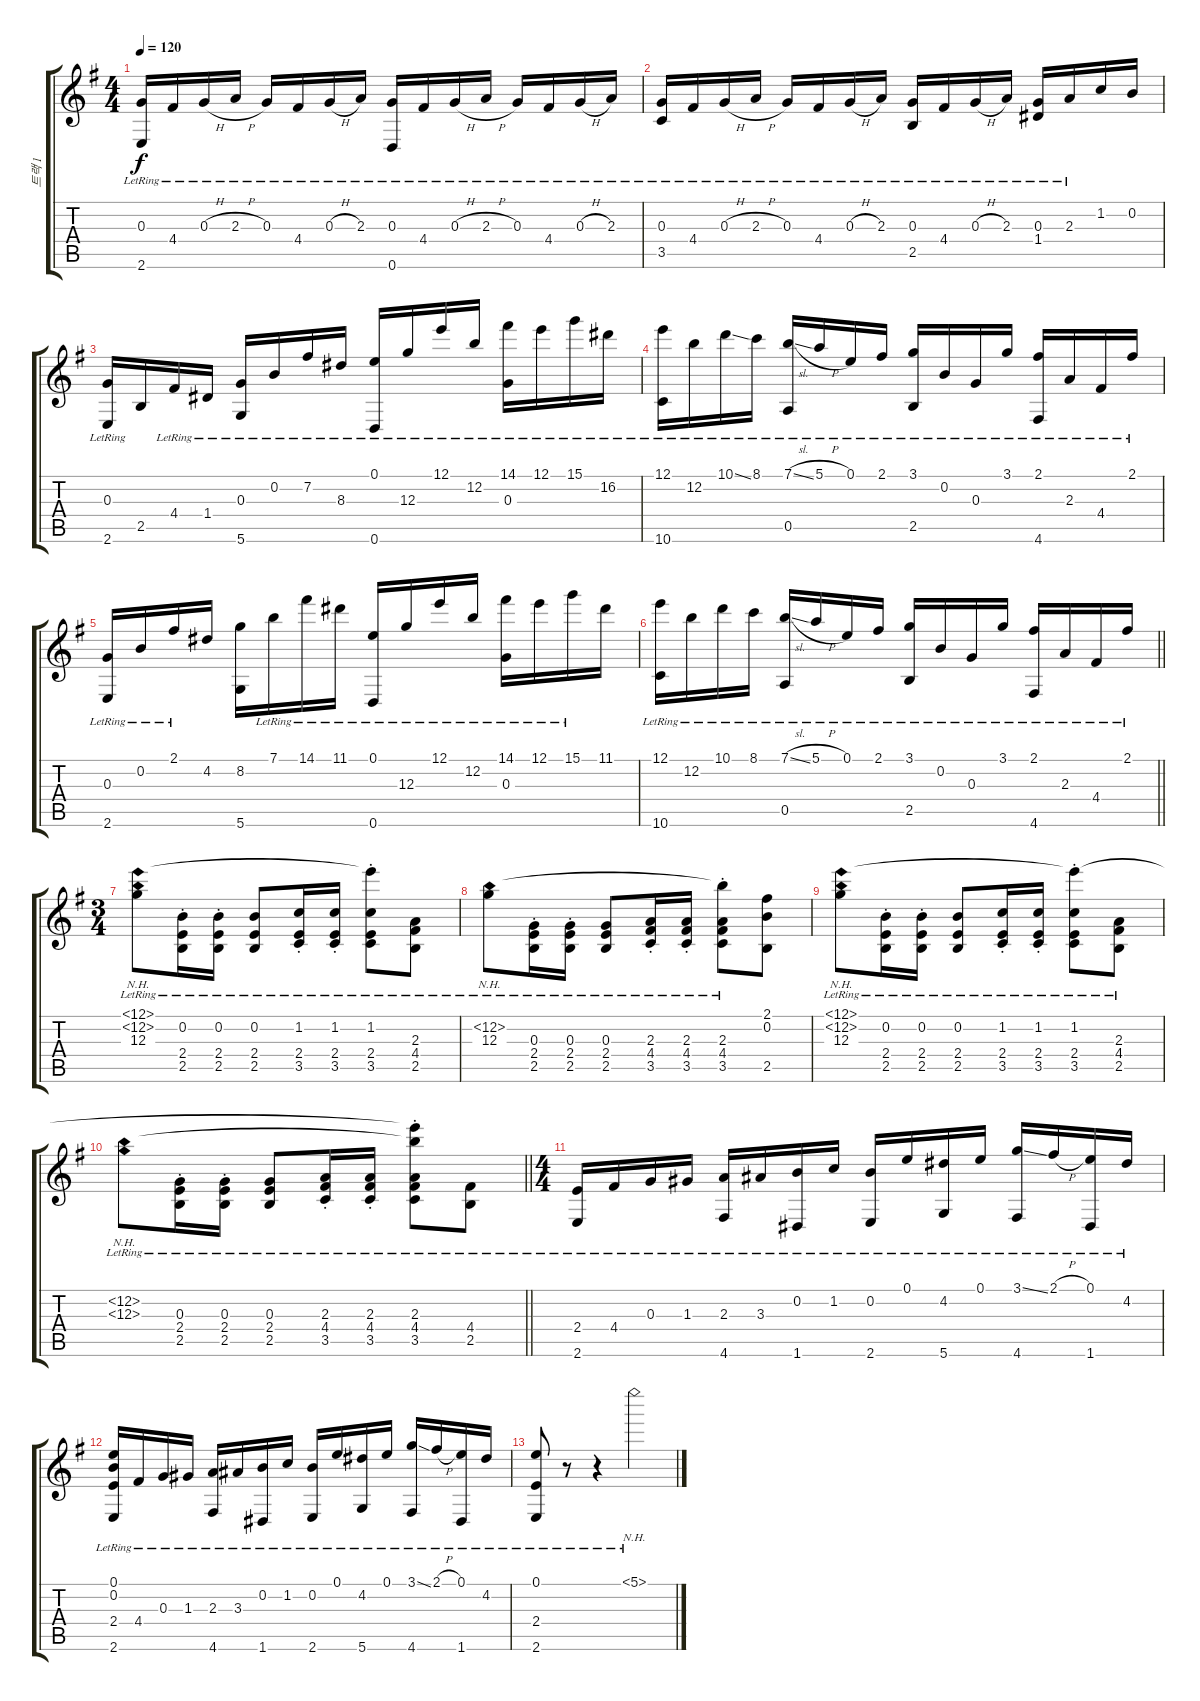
\track ("트랙 1" "트랙 1") {instrument acousticguitarsteel}
\staff {score tabs}
\tuning (E4 B3 G3 D3 A2 D2) {hide}
\ts (4 4)
\tempo 120
\clef g2
\ks g
(0.3{lr} 2.6{lr}).16{dy f} 4.4{lr}.16 0.3{h lr}.16 2.3{h lr}.16 0.3{lr}.16 4.4{lr}.16 0.3{h lr}.16 2.3{lr}.16 (0.3{lr} 0.6{lr}).16 4.4{lr}.16 0.3{h lr}.16 2.3{h lr}.16 0.3{lr}.16 4.4{lr}.16 0.3{h lr}.16 2.3{lr}.16 |
(0.3{lr} 3.5{lr}).16 4.4{lr}.16 0.3{h lr}.16 2.3{h lr}.16 0.3{lr}.16 4.4{lr}.16 0.3{h lr}.16 2.3{lr}.16 (0.3{lr} 2.5{lr}).16 4.4{lr}.16 0.3{h lr}.16 2.3{lr}.16 (0.3{lr} 1.4{lr}).16 2.3{lr}.16 1.2.16 0.2.16 |
(0.3{lr} 2.6{lr}).16 2.5.16 4.4{lr}.16 1.4{lr}.16 (0.3{lr} 5.6).16 0.2{lr}.16 7.2{lr}.16 8.3{lr}.16 (0.1{lr} 0.6{lr}).16 12.3{lr}.16 12.1{lr}.16 12.2{lr}.16 (14.1{lr} 0.3).16 12.1{lr}.16 15.1{lr}.16 16.2{lr}.16 |
(12.1{lr} 10.6{lr}).16 12.2{lr}.16 10.1{ss lr}.16 8.1{lr}.16 (7.1{sl lr} 0.5{lr}).16 5.1{h lr}.16 0.1{lr}.16 2.1{lr}.16 (3.1{lr} 2.5{lr}).16 0.2{lr}.16 0.3{lr}.16 3.1{lr}.16 (2.1{lr} 4.6{lr}).16 2.3{lr}.16 4.4{lr}.16 2.1{lr}.16 |
(0.3{lr} 2.6{lr}).16 0.2{lr}.16 2.1{lr}.16 4.2.16 (8.2 5.6).16 7.1{lr}.16 14.1{lr}.16 11.1{lr}.16 (0.1{lr} 0.6{lr}).16 12.3{lr}.16 12.1{lr}.16 12.2{lr}.16 (14.1{lr} 0.3).16 12.1{lr}.16 15.1{lr}.16 11.1.16 |
\barLineRight lightlight
(12.1{lr} 10.6{lr}).16 12.2{lr}.16 10.1{lr}.16 8.1{lr}.16 (7.1{sl lr} 0.5).16 5.1{h lr}.16 0.1{lr}.16 2.1{lr}.16 (3.1{lr} 2.5{lr}).16 0.2{lr}.16 0.3{lr}.16 3.1{lr}.16 (2.1{lr} 4.6{lr}).16 2.3{lr}.16 4.4{lr}.16 2.1{lr}.16 |
\ts (3 4)
(12.1{nh lr} 12.2{nh lr} 12.3).8 (0.2{st lr} 2.4{st lr} 2.5{st lr}).16 (0.2{st lr} 2.4{st lr} 2.5{st lr}).16 (0.2{lr} 2.4{lr} 2.5{lr}).8 (1.2{st lr} 2.4{st lr} 3.5{st lr}).16 (1.2{st lr} 2.4{st lr} 3.5{st lr}).16 (12.1{t} 1.2{st lr} 2.4{st lr} 3.5{st lr}).8 (2.3{lr} 4.4{lr} 2.5{lr}).8 |
(12.2{nh lr} 12.3).8 (0.3{st lr} 2.4{st lr} 2.5{st lr}).16 (0.3{st lr} 2.4{st lr} 2.5{st lr}).16 (0.3{lr} 2.4{lr} 2.5{lr}).8 (2.3{st lr} 4.4{st lr} 3.5{st lr}).16 (2.3{st lr} 4.4{st lr} 3.5{st lr}).16 (12.2{t} 2.3{st lr} 4.4{st lr} 3.5{st lr}).8 (2.1 0.2 2.5).8 |
(12.1{nh lr} 12.2{nh lr} 12.3).8 (0.2{st lr} 2.4{st lr} 2.5{st lr}).16 (0.2{st lr} 2.4{st lr} 2.5{st lr}).16 (0.2{lr} 2.4{lr} 2.5{lr}).8 (1.2{st lr} 2.4{st lr} 3.5{st lr}).16 (1.2{st lr} 2.4{st lr} 3.5{st lr}).16 (12.1{t} 1.2{st lr} 2.4{st lr} 3.5{st lr}).8 (2.3{lr} 4.4{lr} 2.5{lr}).8 |
\barLineRight lightlight
(12.2{nh lr} 12.3{nh lr}).8 (0.3{st lr} 2.4{st lr} 2.5{st lr}).16 (0.3{st lr} 2.4{st lr} 2.5{st lr}).16 (0.3{lr} 2.4{lr} 2.5{lr}).8 (2.3{st lr} 4.4{st lr} 3.5{st lr}).16 (2.3{st lr} 4.4{st lr} 3.5{st lr}).16 (12.1{t} 12.2{t} 2.3{st lr} 4.4{st lr} 3.5{st lr}).8 (4.4{lr} 2.5{lr}).8 |
\ts (4 4)
(2.4{lr} 2.6{lr}).16 4.4{lr}.16 0.3{lr}.16 1.3{lr}.16 (2.3{lr} 4.6).16 3.3{lr}.16 (0.2{lr} 1.6).16 1.2{lr}.16 (0.2{lr} 2.6{lr}).16 0.1{lr}.16 (4.2{lr} 5.6).16 0.1{lr}.16 (3.1{ss lr} 4.6).16 2.1{h lr}.16 (0.1{lr} 1.6).16 4.2{lr}.16 |
(0.1{lr} 0.2{lr} 2.4{lr} 2.6{lr}).16 4.4{lr}.16 0.3{lr}.16 1.3{lr}.16 (2.3{lr} 4.6{lr}).16 3.3{lr}.16 (0.2{lr} 1.6).16 1.2{lr}.16 (0.2{lr} 2.6{lr}).16 0.1{lr}.16 (4.2{lr} 5.6).16 0.1{lr}.16 (3.1{ss lr} 4.6).16 2.1{h lr}.16 (0.1{lr} 1.6).16 4.2{lr}.16 |
(0.1{lr} 2.4{lr} 2.6{lr}).8 r.8 r.4 5.1{nh lr}.2
